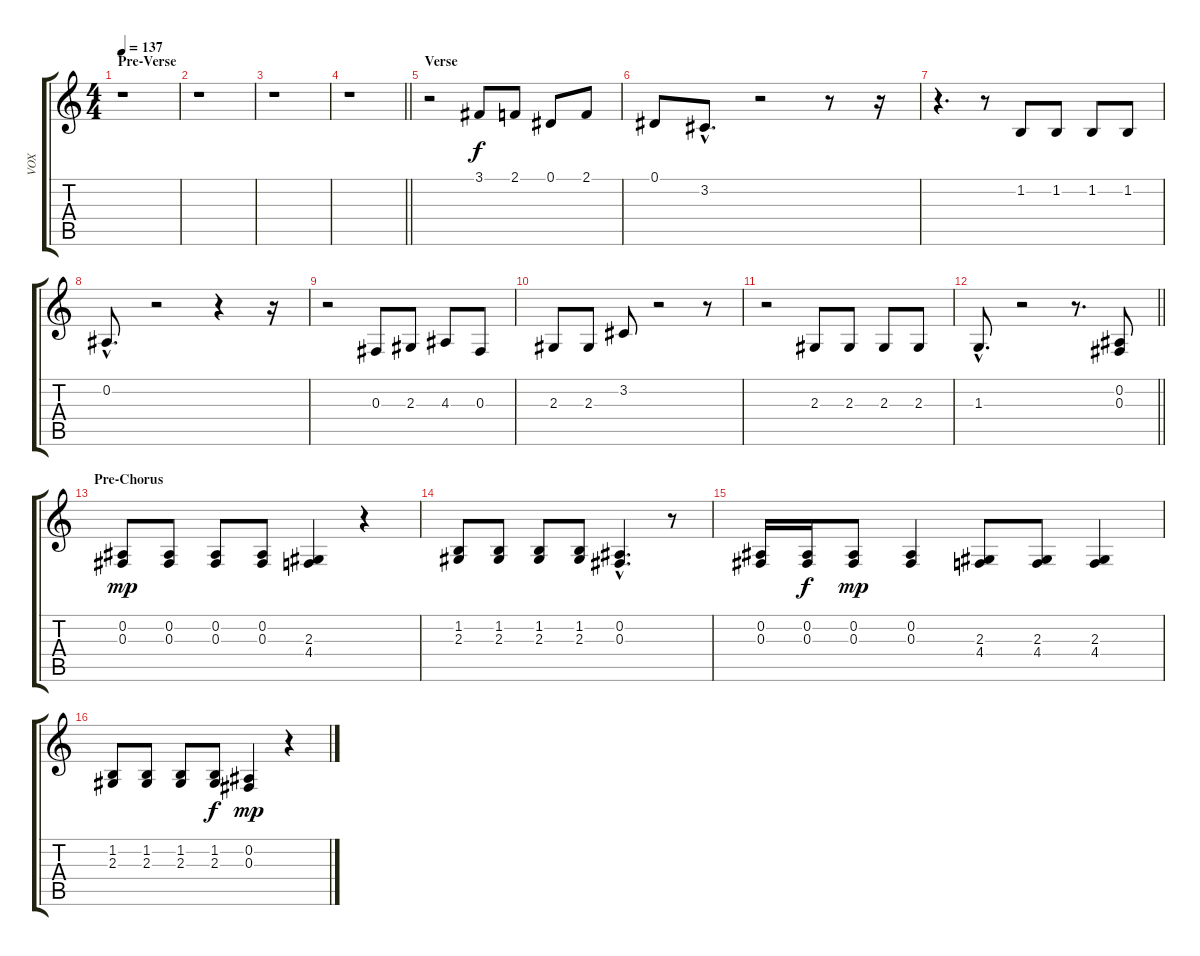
\track ("VOX" "VOX") {instrument sopranosax}
\staff {score tabs}
\tuning (Eb4 Bb3 Gb3 Db3 Ab2 Eb2) {hide}
\ts (4 4)
\section ("" "Pre-Verse")
\tempo 137
\clef g2
\ks c
r.1{dy p} |
r.1 |
r.1 |
\barLineRight lightlight
r.1 |
\section ("" "Verse")
r.2 3.1.8{dy f} 2.1.8 0.1.8 2.1.8 |
0.1.8 3.2{hac}.8{d} r.2 r.8 r.16 |
r.4{d} r.8 1.2.8 1.2.8 1.2.8 1.2.8 |
0.2{hac}.8{d} r.2 r.4 r.16 |
r.2 0.3.8 2.3.8 4.3.8 0.3.8 |
2.3.8 2.3.8 3.2.8 r.2 r.8 |
r.2 2.3.8 2.3.8 2.3.8 2.3.8 |
\barLineRight lightlight
1.3{hac}.8{d} r.2 r.8{d} (0.2 0.3).8 |
\section ("" "Pre-Chorus")
(0.2 0.3).8{dy mp} (0.2 0.3).8 (0.2 0.3).8 (0.2 0.3).8 (2.3 4.4).4 r.4 |
(1.2 2.3).8 (1.2 2.3).8 (1.2 2.3).8 (1.2 2.3).8 (0.2{hac} 0.3{hac}).4{d} r.8 |
(0.2 0.3).16 (0.2 0.3).16{dy f} (0.2 0.3).8{dy mp} (0.2 0.3).4 (2.3 4.4).8 (2.3 4.4).8 (2.3 4.4).4 |
(1.2 2.3).8 (1.2 2.3).8 (1.2 2.3).8 (1.2 2.3).8{dy f} (0.2 0.3).4{dy mp} r.4
